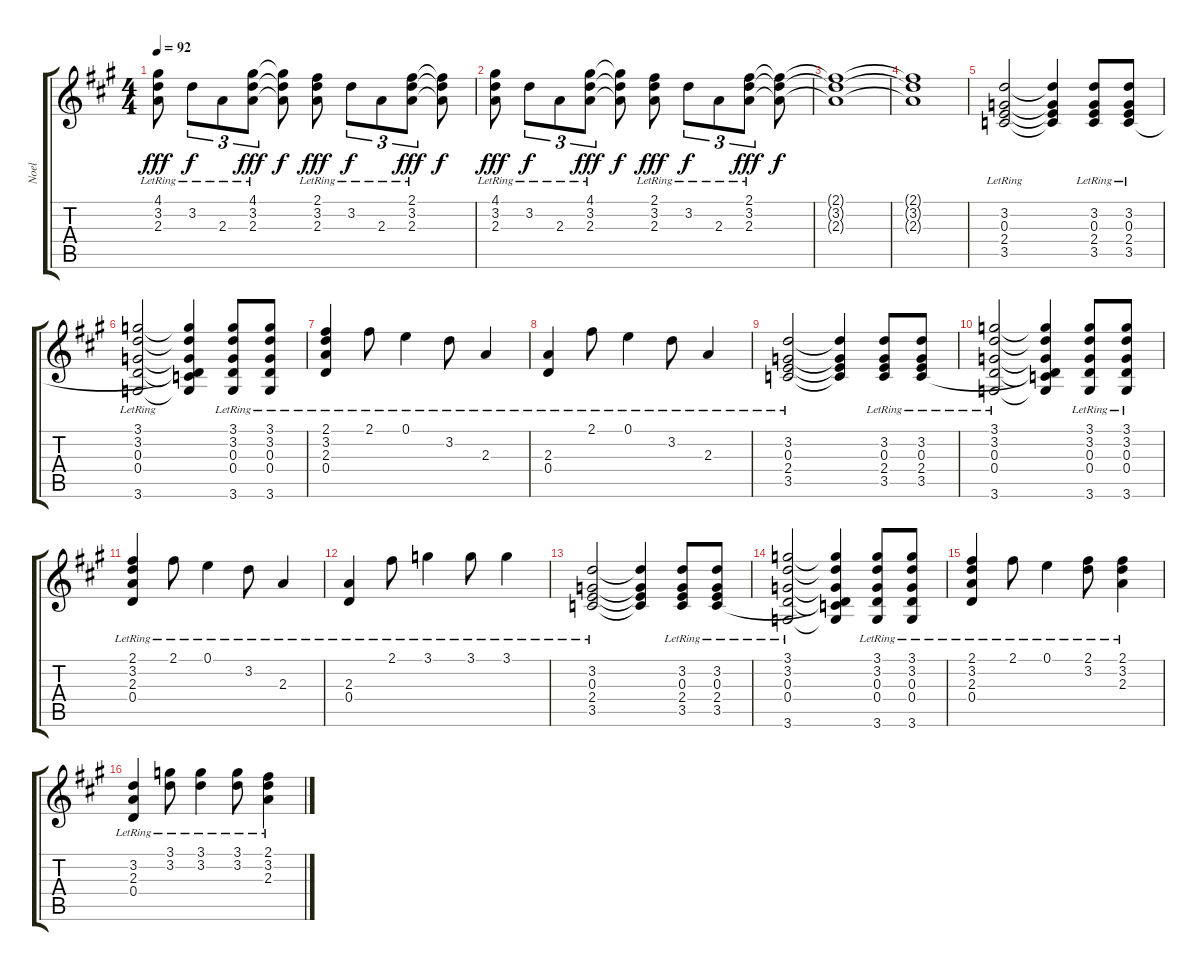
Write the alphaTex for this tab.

\track ("Noel" "Noel") {instrument overdrivenguitar}
\staff {score tabs}
\tuning (E4 B3 G3 D3 A2 E2) {hide}
\ts (4 4)
\tempo 92
\clef g2
\ks a
(4.1{lr} 3.2 2.3).8{dy fff} 3.2{lr}.8{tu (3 2) dy f} 2.3{lr}.8{tu (3 2)} (4.1{lr} 3.2 2.3).8{tu (3 2) dy fff} (4.1{t} 3.2{t} 2.3{t}).8{dy f} (2.1{lr} 3.2 2.3).8{dy fff} 3.2{lr}.8{tu (3 2) dy f} 2.3{lr}.8{tu (3 2)} (2.1{lr} 3.2 2.3).8{tu (3 2) dy fff} (2.1{t} 3.2{t} 2.3{t}).8{dy f} |
(4.1{lr} 3.2 2.3).8{dy fff} 3.2{lr}.8{tu (3 2) dy f} 2.3{lr}.8{tu (3 2)} (4.1{lr} 3.2 2.3).8{tu (3 2) dy fff} (4.1{t} 3.2{t} 2.3{t}).8{dy f} (2.1{lr} 3.2 2.3).8{dy fff} 3.2{lr}.8{tu (3 2) dy f} 2.3{lr}.8{tu (3 2)} (2.1{lr} 3.2 2.3).8{tu (3 2) dy fff} (2.1{t} 3.2{t} 2.3{t}).8{dy f} |
(2.1{t} 3.2{t} 2.3{t}).1 |
(2.1{t} 3.2{t} 2.3{t}).1 |
(3.2{lr} 0.3 2.4 3.5).2 (3.2{t} 0.3{t} 2.4{t} 3.5{t}).4 (3.2{lr} 0.3 2.4 3.5).8 (3.2{lr} 0.3 2.4 3.5).8 |
(3.1{lr} 3.2 0.3 0.4 3.6).2 (3.1{t} 3.2{t} 0.3{t} 0.4{t} 3.5{t} 3.6{t}).4 (3.1 3.2{lr} 0.3 0.4 3.6).8 (3.1 3.2{lr} 0.3 0.4 3.6).8 |
(2.1{lr} 3.2 2.3 0.4).4 2.1{lr}.8 0.1{lr}.4 3.2{lr}.8 2.3{lr}.4 |
(2.3{lr} 0.4).4 2.1{lr}.8 0.1{lr}.4 3.2{lr}.8 2.3{lr}.4 |
(3.2{lr} 0.3 2.4 3.5).2 (3.2{t} 0.3{t} 2.4{t} 3.5{t}).4 (3.2{lr} 0.3 2.4 3.5).8 (3.2{lr} 0.3 2.4 3.5).8 |
(3.1{lr} 3.2 0.3 0.4 3.6).2 (3.1{t} 3.2{t} 0.3{t} 0.4{t} 3.5{t} 3.6{t}).4 (3.1 3.2{lr} 0.3 0.4 3.6).8 (3.1 3.2{lr} 0.3 0.4 3.6).8 |
(2.1{lr} 3.2 2.3 0.4).4 2.1{lr}.8 0.1{lr}.4 3.2{lr}.8 2.3{lr}.4 |
(2.3{lr} 0.4).4 2.1{lr}.8 3.1{lr}.4 3.1{lr}.8 3.1{lr}.4 |
(3.2{lr} 0.3 2.4 3.5).2 (3.2{t} 0.3{t} 2.4{t} 3.5{t}).4 (3.2{lr} 0.3 2.4 3.5).8 (3.2{lr} 0.3 2.4 3.5).8 |
(3.1{lr} 3.2 0.3 0.4 3.6).2 (3.1{t} 3.2{t} 0.3{t} 0.4{t} 3.5{t} 3.6{t}).4 (3.1 3.2{lr} 0.3 0.4 3.6).8 (3.1 3.2{lr} 0.3 0.4 3.6).8 |
(2.1 3.2 2.3{lr} 0.4).4 2.1{lr}.8 0.1{lr}.4 (2.1 3.2{lr}).8 (2.1 3.2 2.3{lr}).4 |
(3.2 2.3{lr} 0.4).4 (3.1{lr} 3.2).8 (3.1{lr} 3.2).4 (3.1 3.2{lr}).8 (2.1 3.2 2.3{lr}).4
